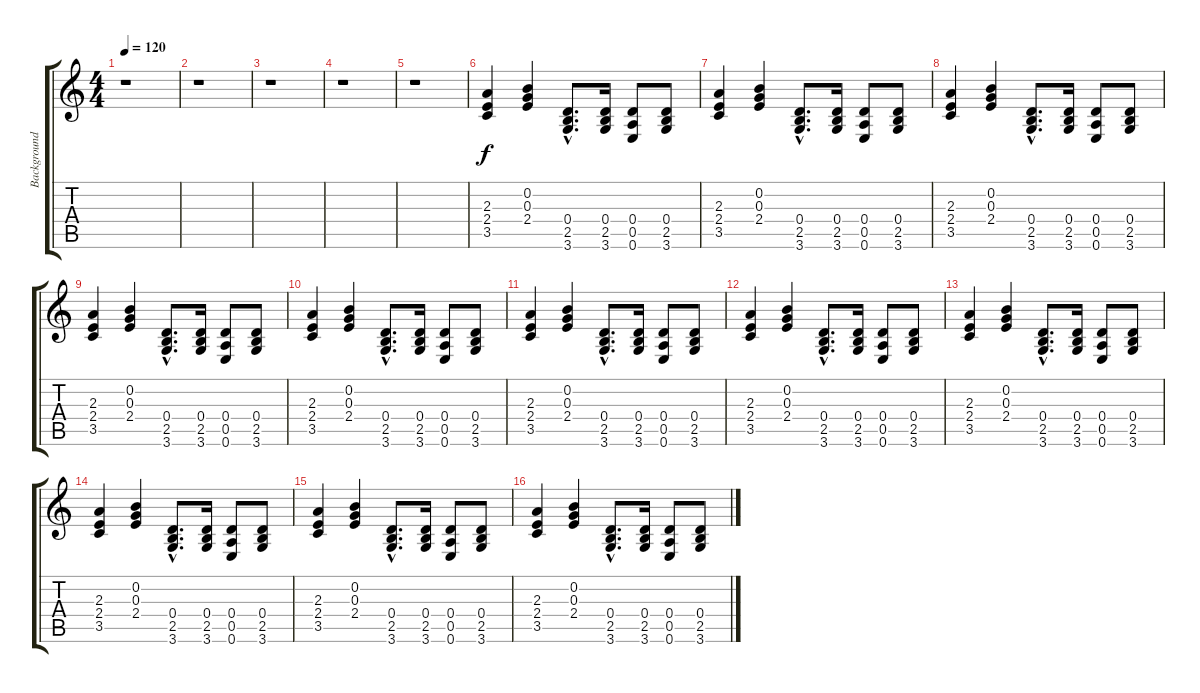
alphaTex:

\track ("Background guitar 2" "Background") {instrument distortionguitar}
\staff {score tabs}
\tuning (E4 B3 G3 D3 A2 E2) {hide}
\ts (4 4)
\tempo 120
\clef g2
\ks c
r.1{dy f instrument distortionguitar} |
r.1 |
r.1 |
r.1 |
r.1 |
(2.3 2.4 3.5).4 (0.2 0.3 2.4).4 (0.4{hac} 2.5{hac} 3.6{hac}).8{d} (0.4 2.5 3.6).16 (0.4 0.5 0.6).8 (0.4 2.5 3.6).8 |
(2.3 2.4 3.5).4 (0.2 0.3 2.4).4 (0.4{hac} 2.5{hac} 3.6{hac}).8{d} (0.4 2.5 3.6).16 (0.4 0.5 0.6).8 (0.4 2.5 3.6).8 |
(2.3 2.4 3.5).4 (0.2 0.3 2.4).4 (0.4{hac} 2.5{hac} 3.6{hac}).8{d} (0.4 2.5 3.6).16 (0.4 0.5 0.6).8 (0.4 2.5 3.6).8 |
(2.3 2.4 3.5).4 (0.2 0.3 2.4).4 (0.4{hac} 2.5{hac} 3.6{hac}).8{d} (0.4 2.5 3.6).16 (0.4 0.5 0.6).8 (0.4 2.5 3.6).8 |
(2.3 2.4 3.5).4 (0.2 0.3 2.4).4 (0.4{hac} 2.5{hac} 3.6{hac}).8{d} (0.4 2.5 3.6).16 (0.4 0.5 0.6).8 (0.4 2.5 3.6).8 |
(2.3 2.4 3.5).4 (0.2 0.3 2.4).4 (0.4{hac} 2.5{hac} 3.6{hac}).8{d} (0.4 2.5 3.6).16 (0.4 0.5 0.6).8 (0.4 2.5 3.6).8 |
(2.3 2.4 3.5).4 (0.2 0.3 2.4).4 (0.4{hac} 2.5{hac} 3.6{hac}).8{d} (0.4 2.5 3.6).16 (0.4 0.5 0.6).8 (0.4 2.5 3.6).8 |
(2.3 2.4 3.5).4 (0.2 0.3 2.4).4 (0.4{hac} 2.5{hac} 3.6{hac}).8{d} (0.4 2.5 3.6).16 (0.4 0.5 0.6).8 (0.4 2.5 3.6).8 |
(2.3 2.4 3.5).4 (0.2 0.3 2.4).4 (0.4{hac} 2.5{hac} 3.6{hac}).8{d} (0.4 2.5 3.6).16 (0.4 0.5 0.6).8 (0.4 2.5 3.6).8 |
(2.3 2.4 3.5).4 (0.2 0.3 2.4).4 (0.4{hac} 2.5{hac} 3.6{hac}).8{d} (0.4 2.5 3.6).16 (0.4 0.5 0.6).8 (0.4 2.5 3.6).8 |
(2.3 2.4 3.5).4 (0.2 0.3 2.4).4 (0.4{hac} 2.5{hac} 3.6{hac}).8{d} (0.4 2.5 3.6).16 (0.4 0.5 0.6).8 (0.4 2.5 3.6).8
